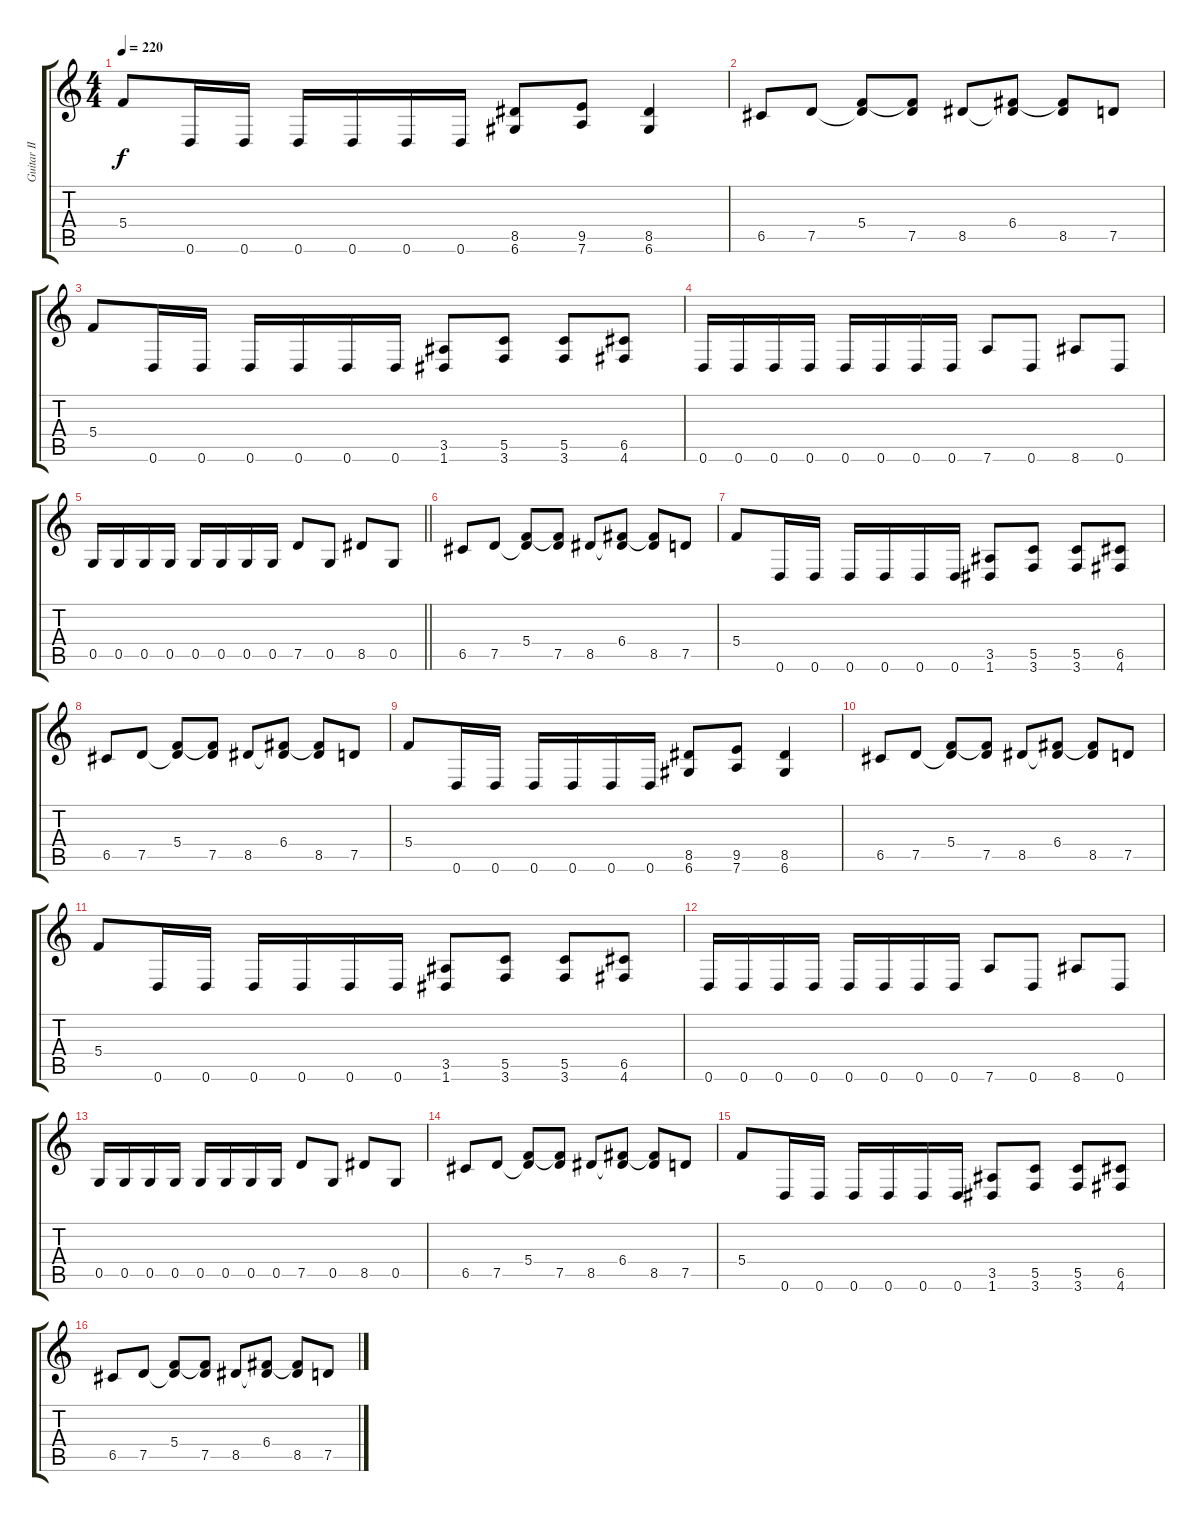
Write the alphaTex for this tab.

\track ("Guitar II" "Guitar II") {instrument distortionguitar}
\staff {score tabs}
\tuning (D4 A3 F3 C3 G2 D2) {hide}
\ts (4 4)
\tempo 220
\clef g2
\ks c
5.4.8{dy f} 0.6.16 0.6.16 0.6.16 0.6.16 0.6.16 0.6.16 (8.5 6.6).8 (9.5 7.6).8 (8.5 6.6).4 |
6.5.8 7.5.8 (5.4 7.5{t}).8 (5.4{t} 7.5).8 8.5.8 (6.4 8.5{t}).8 (6.4{t} 8.5).8 7.5.8 |
5.4.8 0.6.16 0.6.16 0.6.16 0.6.16 0.6.16 0.6.16 (3.5 1.6).8 (5.5 3.6).8 (5.5 3.6).8 (6.5 4.6).8 |
0.6.16 0.6.16 0.6.16 0.6.16 0.6.16 0.6.16 0.6.16 0.6.16 7.6.8 0.6.8 8.6.8 0.6.8 |
\barLineRight lightlight
0.5.16 0.5.16 0.5.16 0.5.16 0.5.16 0.5.16 0.5.16 0.5.16 7.5.8 0.5.8 8.5.8 0.5.8 |
6.5.8 7.5.8 (5.4 7.5{t}).8 (5.4{t} 7.5).8 8.5.8 (6.4 8.5{t}).8 (6.4{t} 8.5).8 7.5.8 |
5.4.8 0.6.16 0.6.16 0.6.16 0.6.16 0.6.16 0.6.16 (3.5 1.6).8 (5.5 3.6).8 (5.5 3.6).8 (6.5 4.6).8 |
6.5.8 7.5.8 (5.4 7.5{t}).8 (5.4{t} 7.5).8 8.5.8 (6.4 8.5{t}).8 (6.4{t} 8.5).8 7.5.8 |
5.4.8 0.6.16 0.6.16 0.6.16 0.6.16 0.6.16 0.6.16 (8.5 6.6).8 (9.5 7.6).8 (8.5 6.6).4 |
6.5.8 7.5.8 (5.4 7.5{t}).8 (5.4{t} 7.5).8 8.5.8 (6.4 8.5{t}).8 (6.4{t} 8.5).8 7.5.8 |
5.4.8 0.6.16 0.6.16 0.6.16 0.6.16 0.6.16 0.6.16 (3.5 1.6).8 (5.5 3.6).8 (5.5 3.6).8 (6.5 4.6).8 |
0.6.16 0.6.16 0.6.16 0.6.16 0.6.16 0.6.16 0.6.16 0.6.16 7.6.8 0.6.8 8.6.8 0.6.8 |
0.5.16 0.5.16 0.5.16 0.5.16 0.5.16 0.5.16 0.5.16 0.5.16 7.5.8 0.5.8 8.5.8 0.5.8 |
6.5.8 7.5.8 (5.4 7.5{t}).8 (5.4{t} 7.5).8 8.5.8 (6.4 8.5{t}).8 (6.4{t} 8.5).8 7.5.8 |
5.4.8 0.6.16 0.6.16 0.6.16 0.6.16 0.6.16 0.6.16 (3.5 1.6).8 (5.5 3.6).8 (5.5 3.6).8 (6.5 4.6).8 |
6.5.8 7.5.8 (5.4 7.5{t}).8 (5.4{t} 7.5).8 8.5.8 (6.4 8.5{t}).8 (6.4{t} 8.5).8 7.5.8
